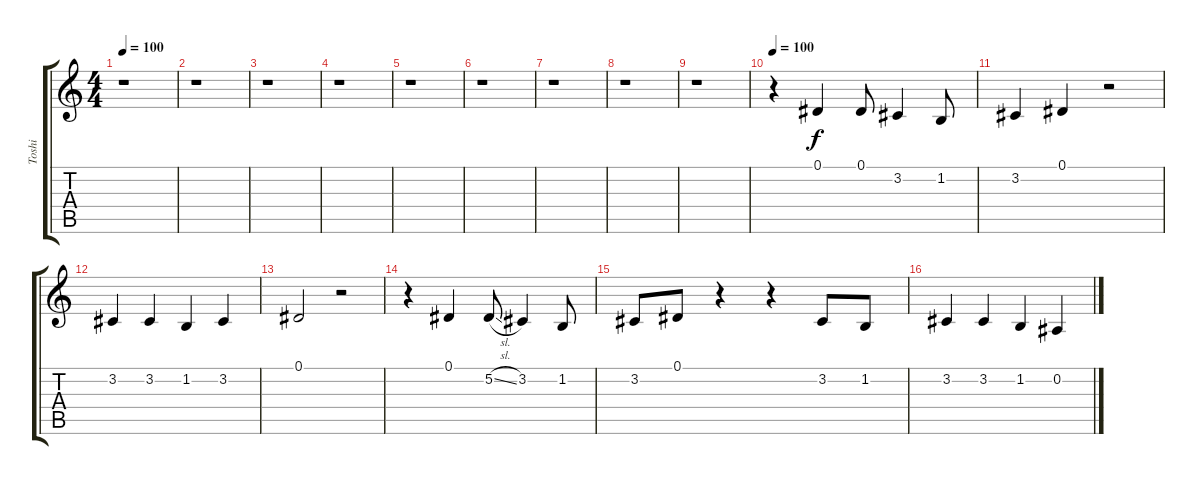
\track ("Toshi" "Toshi") {instrument trumpet}
\staff {score tabs}
\tuning (Eb4 Bb3 Gb3 Db3 Ab2 Eb2) {hide}
\ts (4 4)
\tempo 100
\clef g2
\ks c
r.1{dy f} |
r.1 |
r.1 |
r.1 |
r.1 |
r.1 |
r.1 |
r.1 |
r.1 |
\tempo 100
r.4 0.1.4 0.1.8 3.2.4 1.2.8 |
3.2.4 0.1.4 r.2 |
3.2.4 3.2.4 1.2.4 3.2.4 |
0.1.2 r.2 |
r.4 0.1.4 5.2{sl}.8 3.2.4 1.2.8 |
3.2.8 0.1.8 r.4 r.4 3.2.8 1.2.8 |
3.2.4 3.2.4 1.2.4 0.2.4
